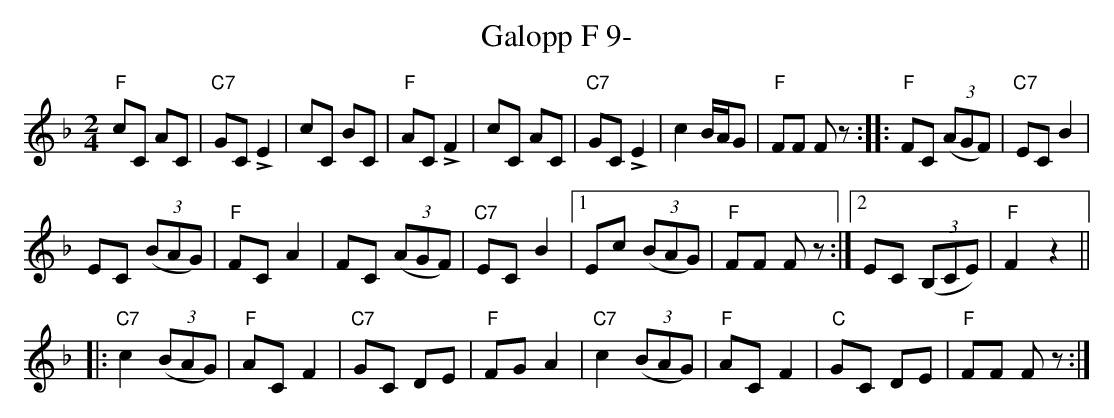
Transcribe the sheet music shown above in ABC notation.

X:1
T:Galopp F 9-
M:2/4
L:1/8
K:Fmaj
"F"cC AC | "C7"GC !>!E2 | cC BC | "F"AC !>!F2 | cC AC | "C7"GC !>!E2 | c2 B/2A/2G | "F"FF Fz :: "F"FC ((3AGF) | "C7"EC B2 |
EC ((3BAG) | "F"FC A2 | FC ((3AGF) | "C7"EC B2 |1 Ec ((3BAG) | "F"FF Fz :|2 EC ((3B,CE) | "F"F2z2 ||
|: "C7"c2 ((3BAG) | "F"AC F2 | "C7"GC DE | "F"FG A2 | "C7"c2 ((3BAG) | "F"AC F2 | "C"GC DE | "F"FF Fz :|
